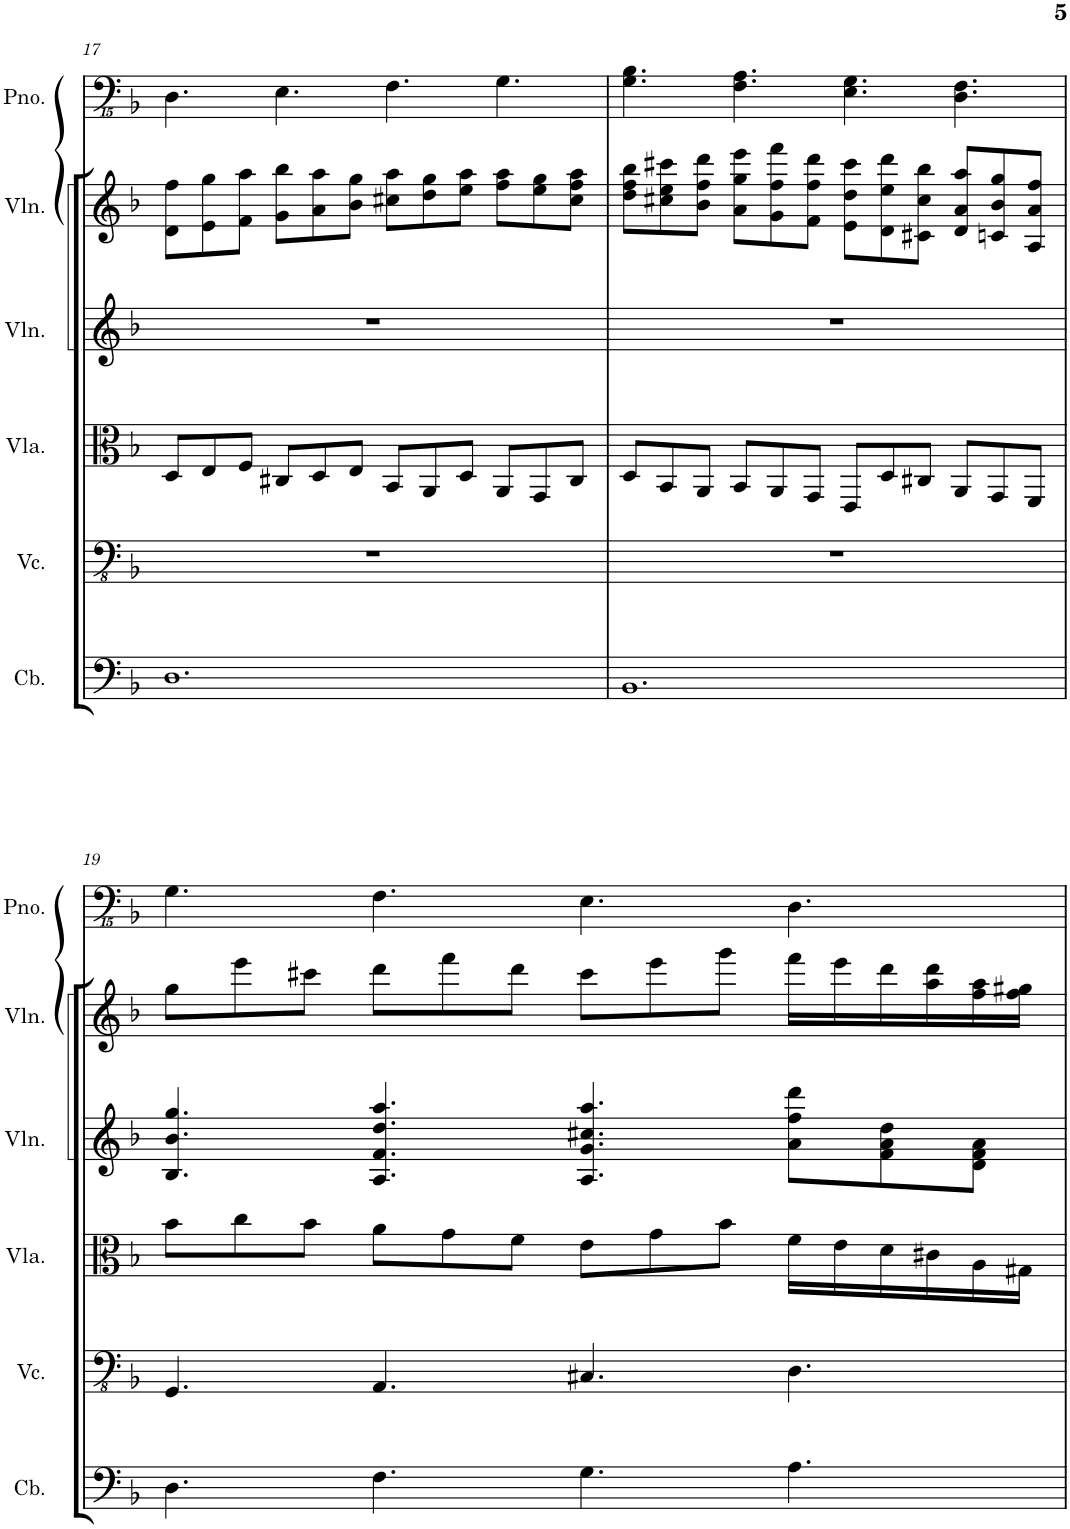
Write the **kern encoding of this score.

**kern	**kern	**kern	**kern	**kern	**kern
*part6	*part5	*part4	*part3	*part2	*part1
*staff6	*staff5	*staff4	*staff3	*staff2	*staff1
*I"Contrabass	*I"Violoncello	*I"Viola	*I"Violin	*I"Violin	*I"Piano
*I'Cb.	*I'Vc.	*I'Vla.	*I'Vln.	*I'Vln.	*I'Pno.
!!LO:PB:g=z
*clefF4	*clefFv4	*clefC3	*clefG2	*clefG2	*clefFvv4
*Trd7c12	*	*	*	*	*
*k[b-]	*k[b-]	*k[b-]	*k[b-]	*k[b-]	*k[b-]
*M12/8	*M12/8	*M12/8	*M12/8	*M12/8	*M12/8
=17	=17	=17	=17	=17	=17
1.D	1.r	8D/L	1.r	8d\ 8ff\L	4.DDD\
.	.	8E/	.	8e\ 8gg\	.
.	.	8F/J	.	8f\ 8aa\J	.
.	.	8C#X/L	.	8g\ 8bb-\L	4.EEE\
.	.	8D/	.	8a\ 8aa\	.
.	.	8E/J	.	8b-\ 8gg\J	.
.	.	8BB-/L	.	8cc#X\ 8aa\L	4.FFF\
.	.	8AA/	.	8dd\ 8gg\	.
.	.	8D/J	.	8ee\ 8aa\J	.
.	.	8AA/L	.	8ff\ 8aa\L	4.GGG\
.	.	8GG/	.	8ee\ 8gg\	.
.	.	8C#/J	.	8cc#\ 8ff\ 8aa\J	.
=18	=18	=18	=18	=18	=18
1.BB-	1.r	8D/L	1.r	8dd\ 8ff\ 8bb-\L	4.GGG\ 4.BBB-\
.	.	8BB-/	.	8cc#X\ 8ee\ 8ccc#X\	.
.	.	8AA/J	.	8b-\ 8ff\ 8ddd\J	.
.	.	8BB-/L	.	8a\ 8gg\ 8eee\L	4.FFF\ 4.AAA\
.	.	8AA/	.	8g\ 8ff\ 8fff\	.
.	.	8GG/J	.	8f\ 8ff\ 8ddd\J	.
.	.	8EE/L	.	8e\ 8dd\ 8ccc#\L	4.EEE\ 4.GGG\
.	.	8D/	.	8d\ 8ee\ 8ddd\	.
.	.	8C#X/J	.	8c#X\ 8cc#\ 8bb-\J	.
.	.	8AA/L	.	8d/ 8a/ 8aa/L	4.DDD\ 4.FFF\
.	.	8GG/	.	8cn/ 8b-/ 8gg/	.
.	.	8FF/J	.	8A/ 8a/ 8ff/J	.
!!LO:LB:g=z
=19	=19	=19	=19	=19	=19
4.D\	4.GGG/	8b-\L	4.B-/ 4.b-/ 4.gg/	8gg\L	4.GGG\
.	.	8cc\	.	8eee\	.
.	.	8b-\J	.	8ccc#X\J	.
4.F\	4.AAA/	8a\L	4.A/ 4.f/ 4.dd/ 4.aa/	8ddd\L	4.FFF\
.	.	8g\	.	8fff\	.
.	.	8f\J	.	8ddd\J	.
4.G\	4.CC#X/	8e\L	4.A/ 4.g/ 4.cc#X/ 4.aa/	8ccc#\L	4.EEE\
.	.	8g\	.	8eee\	.
.	.	8b-\J	.	8ggg\J	.
4.A\	4.DD\	16f\LL	8a\ 8ff\ 8ddd\L	16fff\LL	4.DDD\
.	.	16e\	.	16eee\	.
.	.	16d\	8f\ 8a\ 8dd\	16ddd\	.
.	.	16c#X\	.	16aa\ 16ddd\	.
.	.	16A\	8d\ 8f\ 8a\J	16ff\ 16aa\	.
.	.	16G#X\JJ	.	16ff\ 16gg#X\JJ	.
=	=	=	=	=	=
*-	*-	*-	*-	*-	*-
